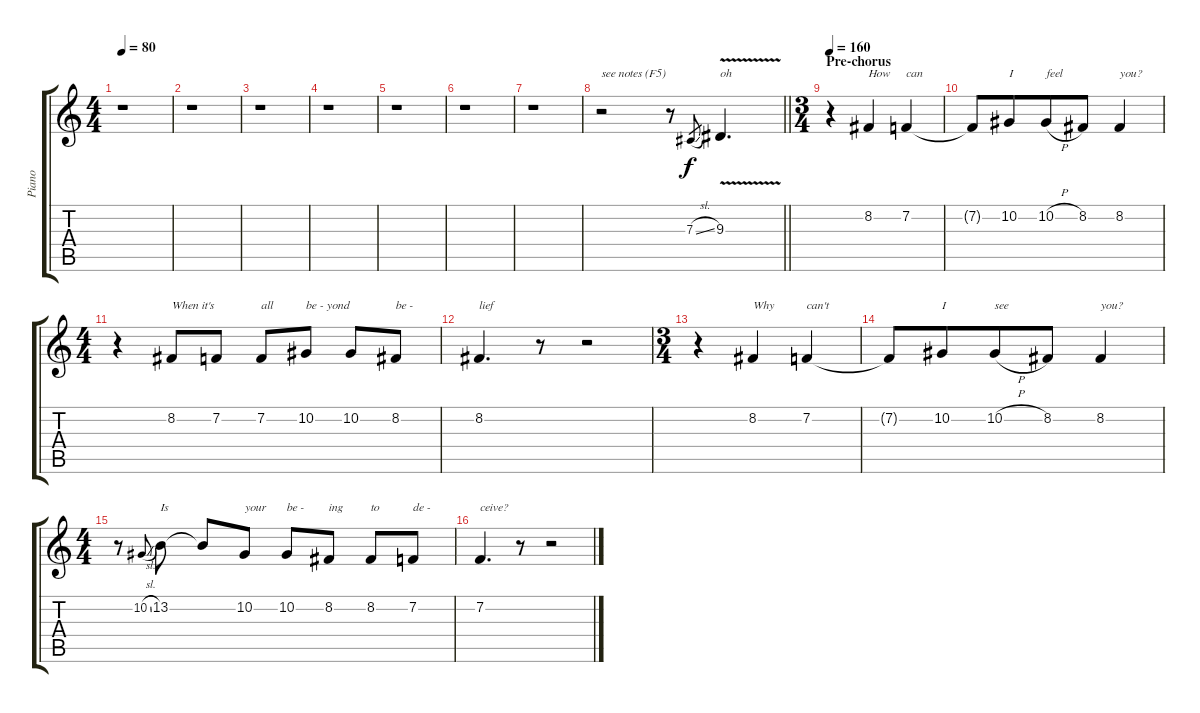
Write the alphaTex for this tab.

\track ("Piano" "Piano") {instrument electricgrandpiano}
\staff {score tabs}
\tuning (Eb4 Bb3 Gb3 Db3 Ab2 Eb2) {hide}
\ts (4 4)
\tempo 80
\clef g2
\ks c
r.1{dy f} |
r.1 |
r.1 |
r.1 |
r.1 |
r.1 |
r.1 |
\barLineRight lightlight
r.2{txt "see notes (F5)" instrument oboe} r.8 7.3{sl}.8{gr} 9.3{v}.4{d txt "oh"} |
\ts (3 4)
\section ("" "Pre-chorus")
\tempo 160
r.4 8.2.4{txt "How"} 7.2.4{txt "can"} |
7.2{t}.8 10.2.8{txt "I" beam merge} 10.2{h}.8{txt "feel"} 8.2.8 8.2.4{txt "you?"} |
\ts (4 4)
r.4 8.2.8{txt "When it's"} 7.2.8 7.2.8{txt "all"} 10.2.8{txt "be - yond"} 10.2.8 8.2.8{txt "be -"} |
8.2.4{d txt "lief"} r.8 r.2 |
\ts (3 4)
r.4 8.2.4{txt "Why"} 7.2.4{txt "can't"} |
7.2{t}.8 10.2.8{txt "I" beam merge} 10.2{h}.8{txt "see"} 8.2.8 8.2.4{txt "you?"} |
\ts (4 4)
r.8 10.2{sl}.8{gr onbeat} 13.2.8{txt "Is"} 13.2{t}.8 10.2.8{txt "your"} 10.2.8{txt "be -"} 8.2.8{txt "ing"} 8.2.8{txt "to"} 7.2.8{txt "de -"} |
7.2.4{d txt "ceive?"} r.8 r.2
